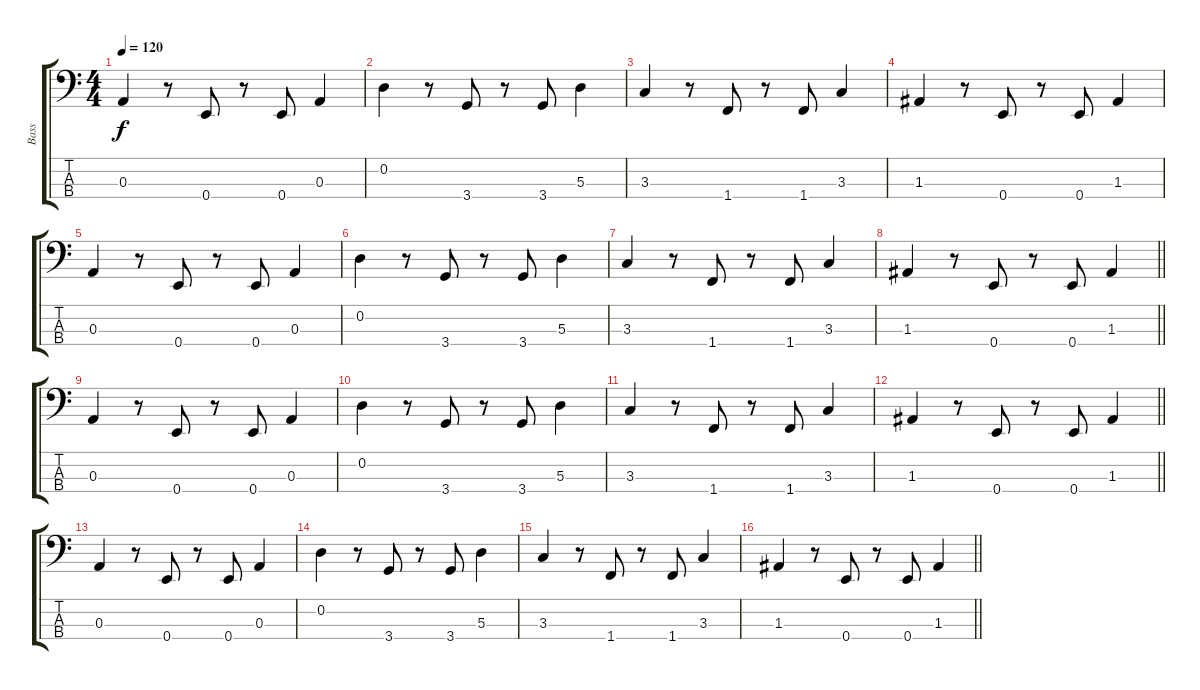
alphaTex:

\track ("Bass" "Bass") {instrument electricbassfinger}
\staff {score tabs}
\tuning (G2 D2 A1 E1) {hide}
\ts (4 4)
\tempo 120
\clef f4
\ks c
0.3.4{dy f} r.8 0.4.8 r.8 0.4.8 0.3.4 |
0.2.4 r.8 3.4.8 r.8 3.4.8 5.3.4 |
3.3.4 r.8 1.4.8 r.8 1.4.8 3.3.4 |
1.3.4 r.8 0.4.8 r.8 0.4.8 1.3.4 |
0.3.4 r.8 0.4.8 r.8 0.4.8 0.3.4 |
0.2.4 r.8 3.4.8 r.8 3.4.8 5.3.4 |
3.3.4 r.8 1.4.8 r.8 1.4.8 3.3.4 |
\barLineRight lightlight
1.3.4 r.8 0.4.8 r.8 0.4.8 1.3.4 |
0.3.4 r.8 0.4.8 r.8 0.4.8 0.3.4 |
0.2.4 r.8 3.4.8 r.8 3.4.8 5.3.4 |
3.3.4 r.8 1.4.8 r.8 1.4.8 3.3.4 |
\barLineRight lightlight
1.3.4 r.8 0.4.8 r.8 0.4.8 1.3.4 |
0.3.4 r.8 0.4.8 r.8 0.4.8 0.3.4 |
0.2.4 r.8 3.4.8 r.8 3.4.8 5.3.4 |
3.3.4 r.8 1.4.8 r.8 1.4.8 3.3.4 |
\barLineRight lightlight
1.3.4 r.8 0.4.8 r.8 0.4.8 1.3.4
